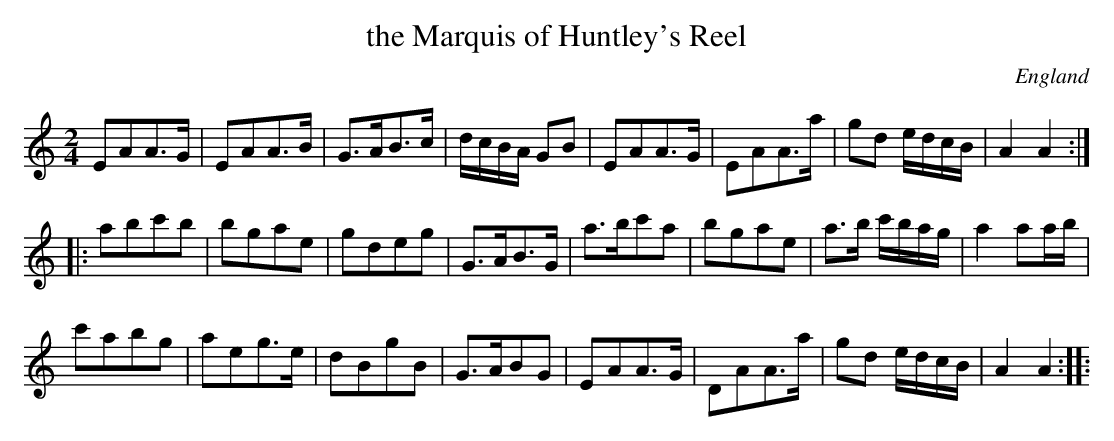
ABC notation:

X:1
T:the Marquis of Huntley's Reel
L:1/8
M:2/4
O:England
K:A min
EAA>G | EAA>B | G>AB>c | d/c/B/A/ GB |\
EAA>G | EAA>a | gd e/d/c/B/ | A2 A2  ::
abc'b  | bgae  | gdeg          | G>AB>G    |\
a>bc'a | bgae  | a>b c'/b/a/g/ | a2 aa/b/ |
c'abg  | aeg>e | dBgB          | G>ABG    |\
EAA>G  | DAA>a | gd e/d/c/B/   | A2 A2    ::
